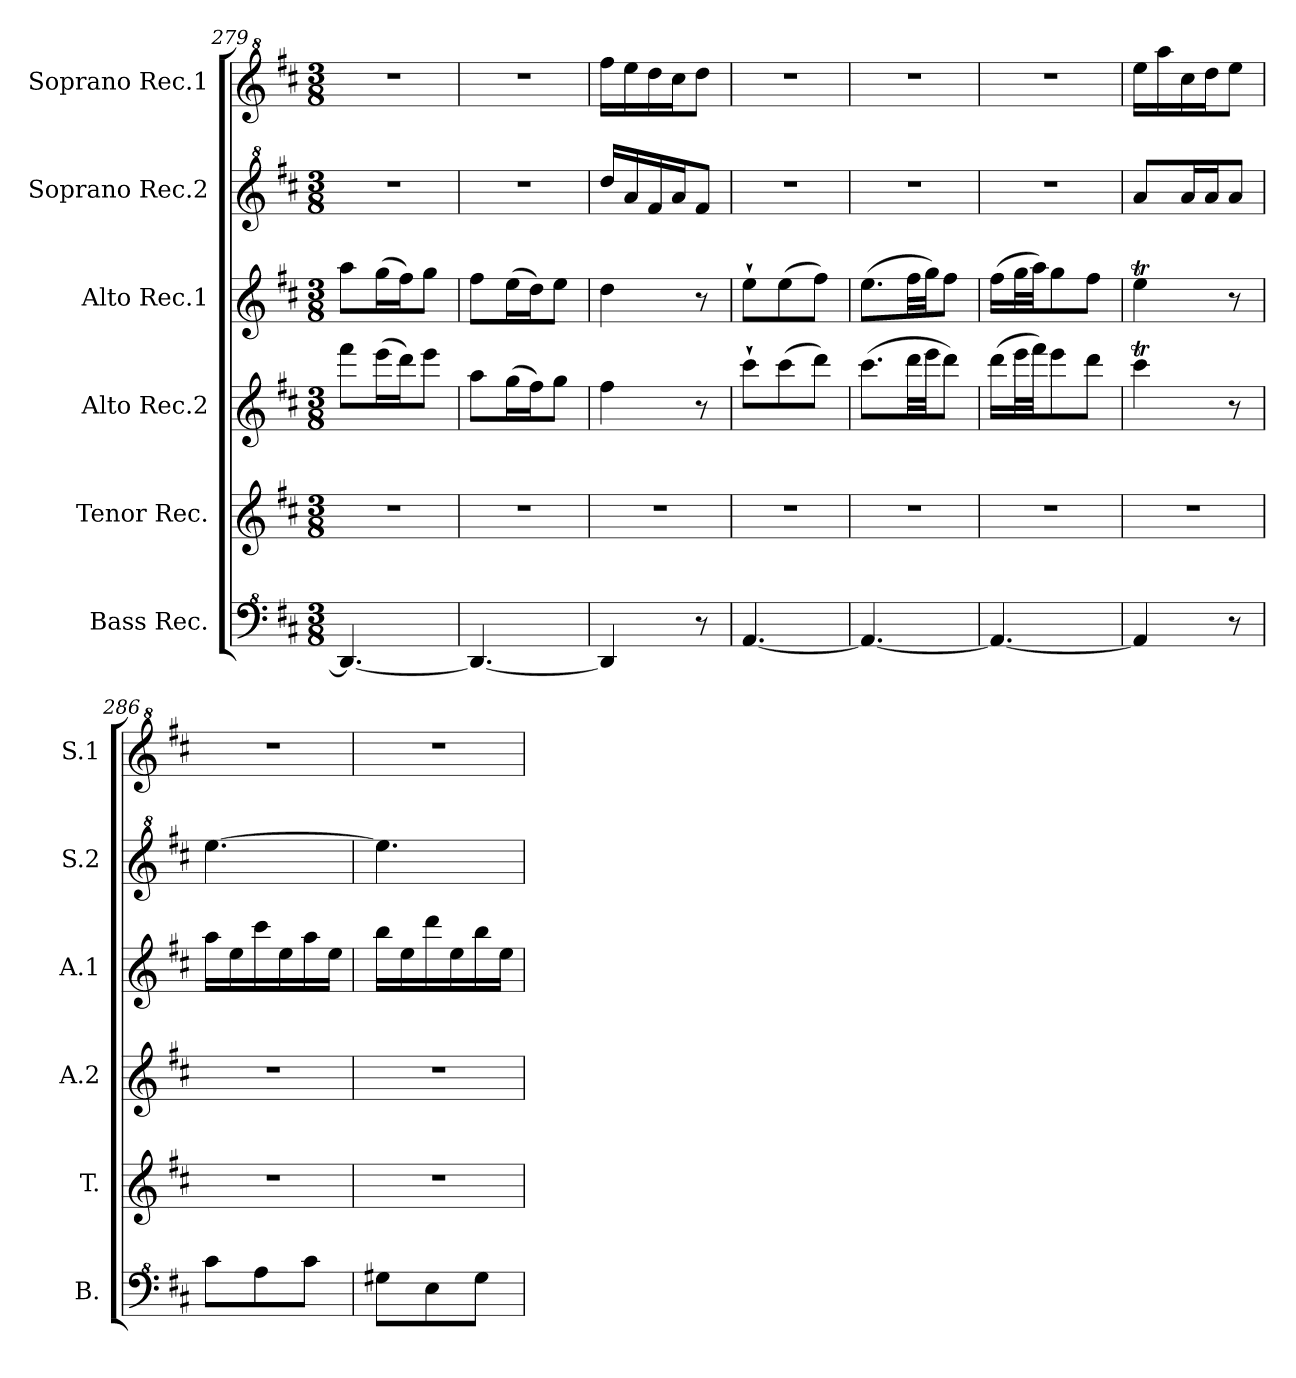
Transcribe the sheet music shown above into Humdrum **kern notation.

**kern	**kern	**kern	**kern	**kern	**kern
*part6	*part5	*part4	*part3	*part2	*part1
*staff6	*staff5	*staff4	*staff3	*staff2	*staff1
*I"Bass Rec.	*I"Tenor Rec.	*I"Alto Rec.2	*I"Alto Rec.1	*I"Soprano Rec.2	*I"Soprano Rec.1
*I'B.	*I'T.	*I'A.2	*I'A.1	*I'S.2	*I'S.1
!!LO:LB:g=z
*clefF^4	*clefG2	*clefG2	*clefG2	*clefG^2	*clefG^2
*k[f#c#]	*k[f#c#]	*k[f#c#]	*k[f#c#]	*k[f#c#]	*k[f#c#]
*D:	*D:	*D:	*D:	*D:	*D:
*M3/8	*M3/8	*M3/8	*M3/8	*M3/8	*M3/8
=279	=279	=279	=279	=279	=279
4.D/_	4.r	8fff#\L	8aa\L	4.r	4.r
.	.	(>16eee\L	(>16gg\L	.	.
.	.	16ddd\J)	16ff#\J)	.	.
.	.	8eee\J	8gg\J	.	.
=280	=280	=280	=280	=280	=280
4.D/_	4.r	8aa\L	8ff#\L	4.r	4.r
.	.	(16gg\L	(>16ee\L	.	.
.	.	16ff#\J)	16dd\J)	.	.
.	.	8gg\J	8ee\J	.	.
=281	=281	=281	=281	=281	=281
4D/]	4.r	4ff#\	4dd\	16ddd/LL	16fff#\LL
.	.	.	.	16aa/	16eee\
.	.	.	.	16ff#/	16ddd\
.	.	.	.	16aa/J	16ccc#\J
8r	.	8r	8r	8ff#/J	8ddd\J
=282	=282	=282	=282	=282	=282
[4.A/	4.r	8ccc#`\L	8ee`\L	4.r	4.r
.	.	(>8ccc#\	(>8ee\	.	.
.	.	8ddd\J)	8ff#\J)	.	.
=283	=283	=283	=283	=283	=283
4.A/_	4.r	(>8.ccc#\L	(>8.ee\L	4.r	4.r
.	.	32ddd\LL	32ff#\LL	.	.
.	.	32eee\JJ	32gg\JJ)	.	.
.	.	8ddd\J)	8ff#\J	.	.
=284	=284	=284	=284	=284	=284
4.A/_	4.r	(>16ddd\LL	(>16ff#\LL	4.r	4.r
.	.	32eee\L	32gg\L	.	.
.	.	32fff#\JJ)	32aa\JJ)	.	.
.	.	8eee\	8gg\	.	.
.	.	8ddd\J	8ff#\J	.	.
=285	=285	=285	=285	=285	=285
4A/]	4.r	4ccc#t\	4eeT\	8aa/L	16eee\LL
.	.	.	.	.	16aaa\
.	.	.	.	16aa/L	16ccc#\
.	.	.	.	16aa/J	16ddd\J
8r	.	8r	8r	8aa/J	8eee\J
=286	=286	=286	=286	=286	=286
8cc#\L	4.r	4.r	16aa\LL	[4.eee\	4.r
.	.	.	16ee\	.	.
8a\	.	.	16ccc#\	.	.
.	.	.	16ee\	.	.
8cc#\J	.	.	16aa\	.	.
.	.	.	16ee\JJ	.	.
=287	=287	=287	=287	=287	=287
8g#X\L	4.r	4.r	16bb\LL	4.eee\]	4.r
.	.	.	16ee\	.	.
8e\	.	.	16ddd\	.	.
.	.	.	16ee\	.	.
8g#\J	.	.	16bb\	.	.
.	.	.	16ee\JJ	.	.
=	=	=	=	=	=
*-	*-	*-	*-	*-	*-
